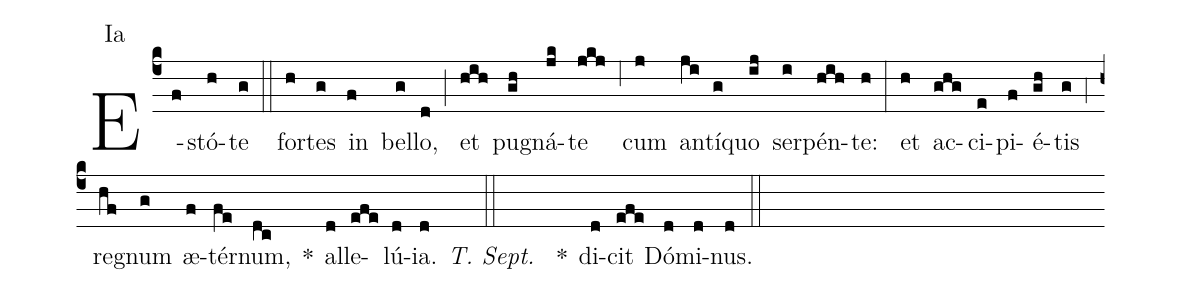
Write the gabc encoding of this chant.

annotation: Ia;
%%
(c4) E(f)stó(h)te(g) (::) for(h)tes(g) in(f) bel(g)lo,(d) (;) et(hih) pu(gh)gná(jk)te(jkj) (;6) cum(j) an(ji)tí(g)quo(ij) ser(i)pén(hih)te:(h) (:) et(h) ac(ghg)ci(e)pi(f)é(gh)tis(g) (;4) re(hf)gnum(g) æ(f)tér(fe)num,(dc) *() al(d)le(efe)lú(d)ia.(d) <i>T. Sept.</i>(::) *() di(d)cit(efe) Dó(d)mi(d)nus.(d) (::)
